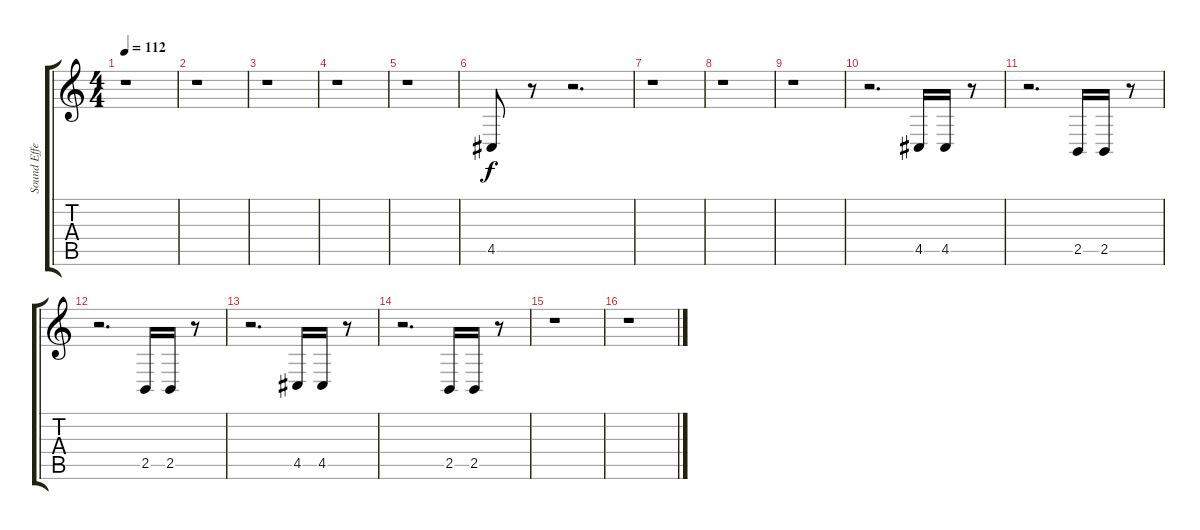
\track ("Sound Effects 2" "Sound Effe") {instrument agogo}
\staff {score tabs}
\tuning (E4 B3 G3 D3 A2 E2) {hide}
\ts (4 4)
\tempo 112
\clef g2
\ks c
r.1{dy f} |
r.1 |
r.1 |
r.1 |
r.1 |
4.5.8 r.8 r.2{d} |
r.1 |
r.1 |
r.1 |
r.2{d} 4.5.16 4.5.16 r.8 |
r.2{d} 2.5.16 2.5.16 r.8 |
r.2{d} 2.5.16 2.5.16 r.8 |
r.2{d} 4.5.16 4.5.16 r.8 |
r.2{d} 2.5.16 2.5.16 r.8 |
r.1 |
r.1
